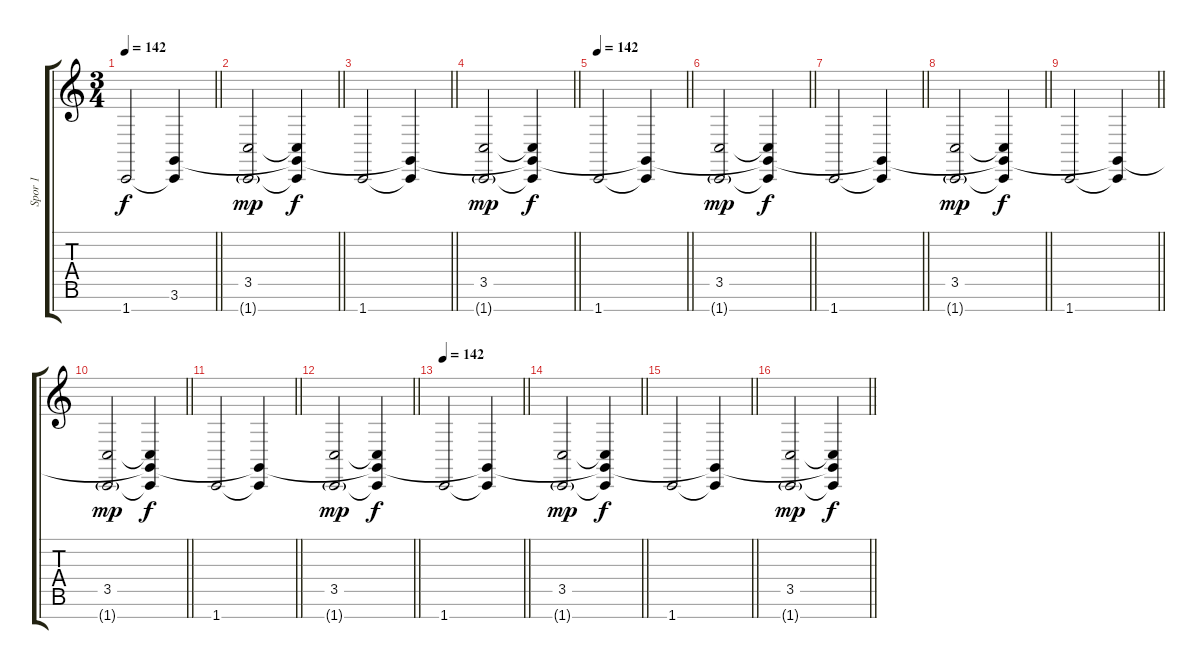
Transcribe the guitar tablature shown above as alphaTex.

\track ("Spor 1" "Spor 1") {instrument acousticgrandpiano}
\staff {score tabs}
\tuning (E4 B3 G3 D3 A2 E2 B1) {hide}
\ts (3 4)
\tempo 142
\clef g2
\barLineRight lightlight
\ks c
1.7.2{dy f} (3.6{t} 1.7{t}).4 |
\barLineRight lightlight
(3.5 1.7{g}).2{dy mp} (3.5{t} 3.6{t} 1.7{t}).4{dy f} |
\barLineRight lightlight
1.7.2 (3.6{t} 1.7{t}).4 |
\barLineRight lightlight
(3.5 1.7{g}).2{dy mp} (3.5{t} 3.6{t} 1.7{t}).4{dy f} |
\tempo 142
\barLineRight lightlight
1.7.2 (3.6{t} 1.7{t}).4 |
\barLineRight lightlight
(3.5 1.7{g}).2{dy mp} (3.5{t} 3.6{t} 1.7{t}).4{dy f} |
\barLineRight lightlight
1.7.2 (3.6{t} 1.7{t}).4 |
\barLineRight lightlight
(3.5 1.7{g}).2{dy mp} (3.5{t} 3.6{t} 1.7{t}).4{dy f} |
\barLineRight lightlight
1.7.2 (3.6{t} 1.7{t}).4 |
\barLineRight lightlight
(3.5 1.7{g}).2{dy mp} (3.5{t} 3.6{t} 1.7{t}).4{dy f} |
\barLineRight lightlight
1.7.2 (3.6{t} 1.7{t}).4 |
\barLineRight lightlight
(3.5 1.7{g}).2{dy mp} (3.5{t} 3.6{t} 1.7{t}).4{dy f} |
\tempo 142
\barLineRight lightlight
1.7.2 (3.6{t} 1.7{t}).4 |
\barLineRight lightlight
(3.5 1.7{g}).2{dy mp} (3.5{t} 3.6{t} 1.7{t}).4{dy f} |
\barLineRight lightlight
1.7.2 (3.6{t} 1.7{t}).4 |
\barLineRight lightlight
(3.5 1.7{g}).2{dy mp} (3.5{t} 3.6{t} 1.7{t}).4{dy f}
